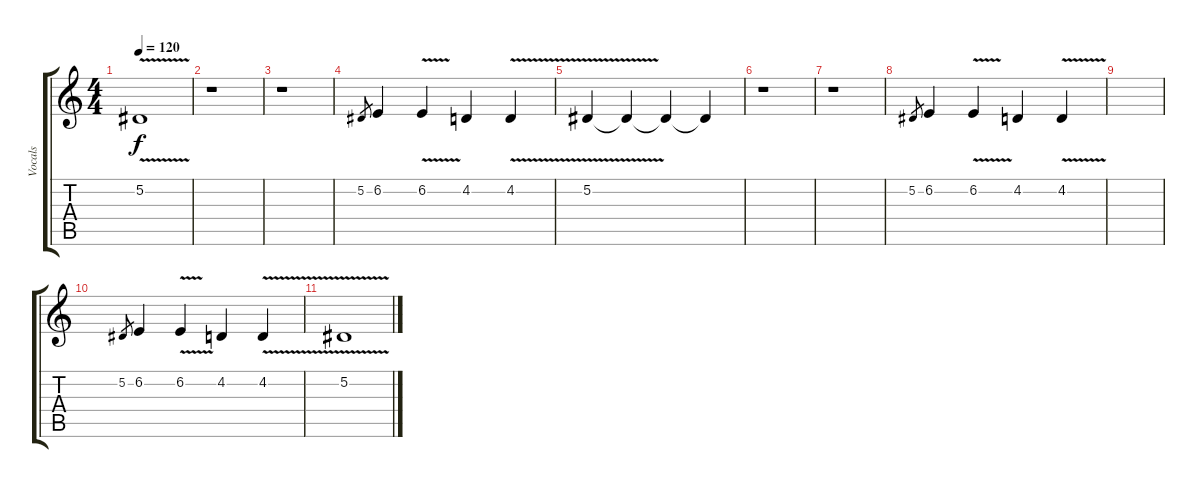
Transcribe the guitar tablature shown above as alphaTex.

\track ("Vocals" "Vocals") {instrument lead2sawtooth}
\staff {score tabs}
\tuning (Eb4 Bb3 Gb3 Db3 Ab2 Eb2) {hide}
\ts (4 4)
\tempo 120
\clef g2
\ks c
5.2{v}.1{dy f} |
r.1 |
r.1 |
5.2.8{gr} 6.2.4 6.2{v}.4 4.2.4 4.2{v}.4 |
5.2{v}.4 5.2{t}.4 5.2{t}.4 5.2{t}.4 |
r.1 |
r.1 |
5.2.8{gr} 6.2.4 6.2{v}.4 4.2.4 4.2{v}.4 |
|
5.2.8{gr} 6.2.4 6.2{v}.4 4.2.4 4.2{v}.4 |
5.2{v}.1
